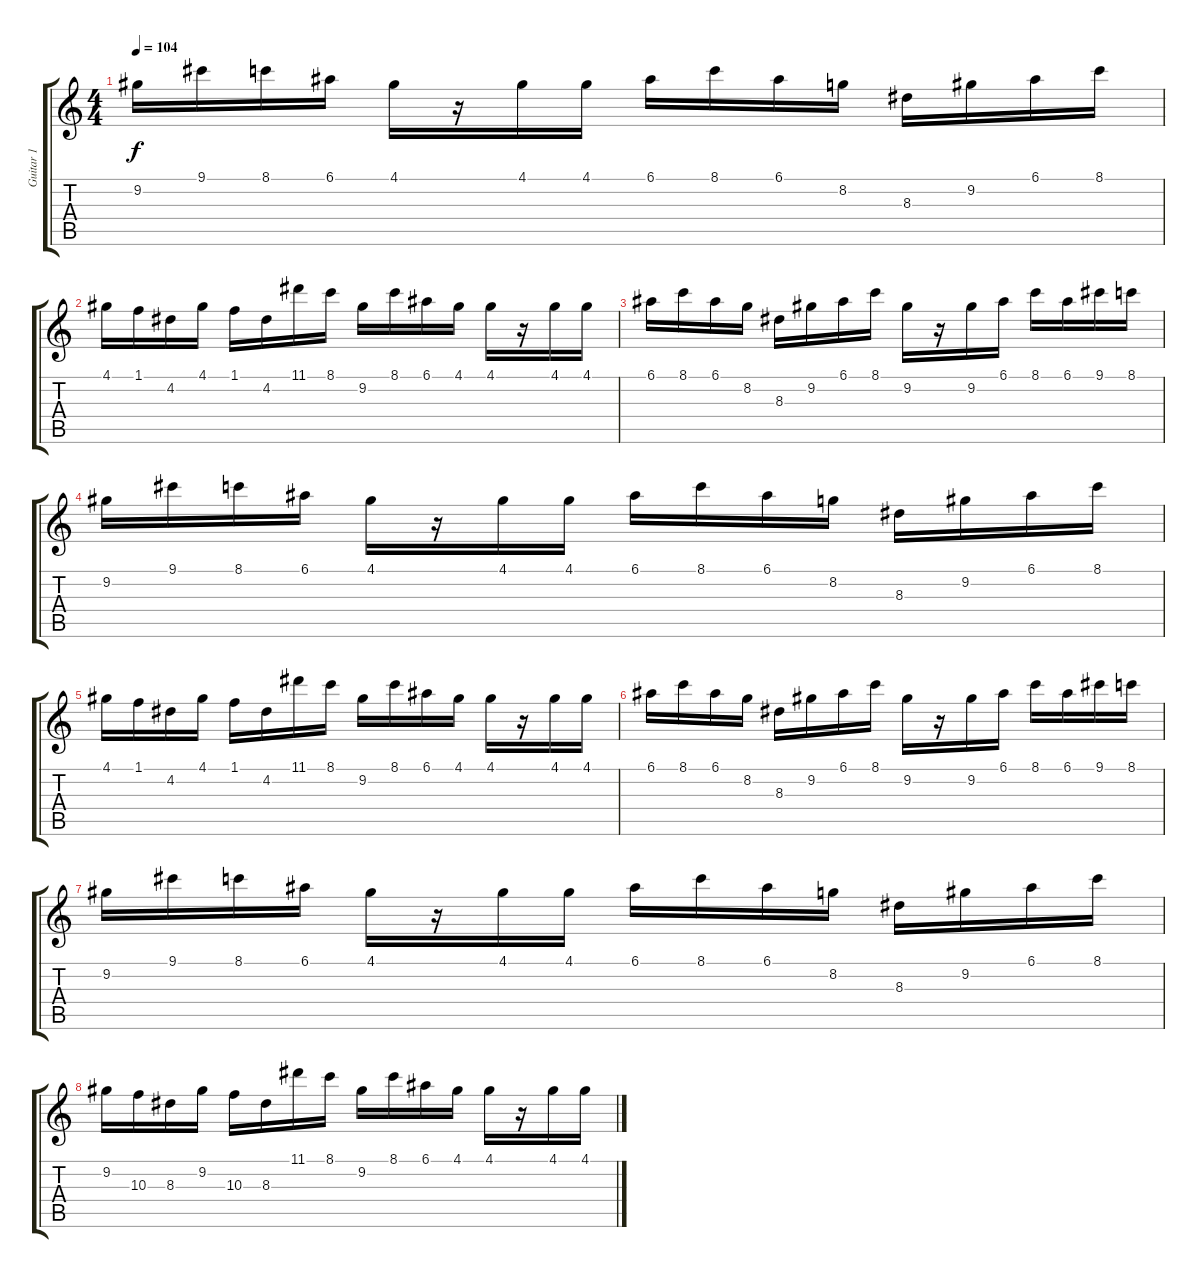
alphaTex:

\track ("Guitar 1" "Guitar 1") {instrument distortionguitar}
\staff {score tabs}
\tuning (E4 B3 G3 D3 A2 E2) {hide}
\ts (4 4)
\tempo 104
\clef g2
\ks c
9.2.16{dy f} 9.1.16 8.1.16 6.1.16 4.1.16 r.16 4.1.16 4.1.16 6.1.16 8.1.16 6.1.16 8.2.16 8.3.16 9.2.16 6.1.16 8.1.16 |
4.1.16 1.1.16 4.2.16 4.1.16 1.1.16 4.2.16 11.1.16 8.1.16 9.2.16 8.1.16 6.1.16 4.1.16 4.1.16 r.16 4.1.16 4.1.16 |
6.1.16 8.1.16 6.1.16 8.2.16 8.3.16 9.2.16 6.1.16 8.1.16 9.2.16 r.16 9.2.16 6.1.16 8.1.16 6.1.16 9.1.16 8.1.16 |
9.2.16 9.1.16 8.1.16 6.1.16 4.1.16 r.16 4.1.16 4.1.16 6.1.16 8.1.16 6.1.16 8.2.16 8.3.16 9.2.16 6.1.16 8.1.16 |
4.1.16 1.1.16 4.2.16 4.1.16 1.1.16 4.2.16 11.1.16 8.1.16 9.2.16 8.1.16 6.1.16 4.1.16 4.1.16 r.16 4.1.16 4.1.16 |
6.1.16 8.1.16 6.1.16 8.2.16 8.3.16 9.2.16 6.1.16 8.1.16 9.2.16 r.16 9.2.16 6.1.16 8.1.16 6.1.16 9.1.16 8.1.16 |
9.2.16 9.1.16 8.1.16 6.1.16 4.1.16 r.16 4.1.16 4.1.16 6.1.16 8.1.16 6.1.16 8.2.16 8.3.16 9.2.16 6.1.16 8.1.16 |
9.2.16 10.3.16 8.3.16 9.2.16 10.3.16 8.3.16 11.1.16 8.1.16 9.2.16 8.1.16 6.1.16 4.1.16 4.1.16 r.16 4.1.16 4.1.16
